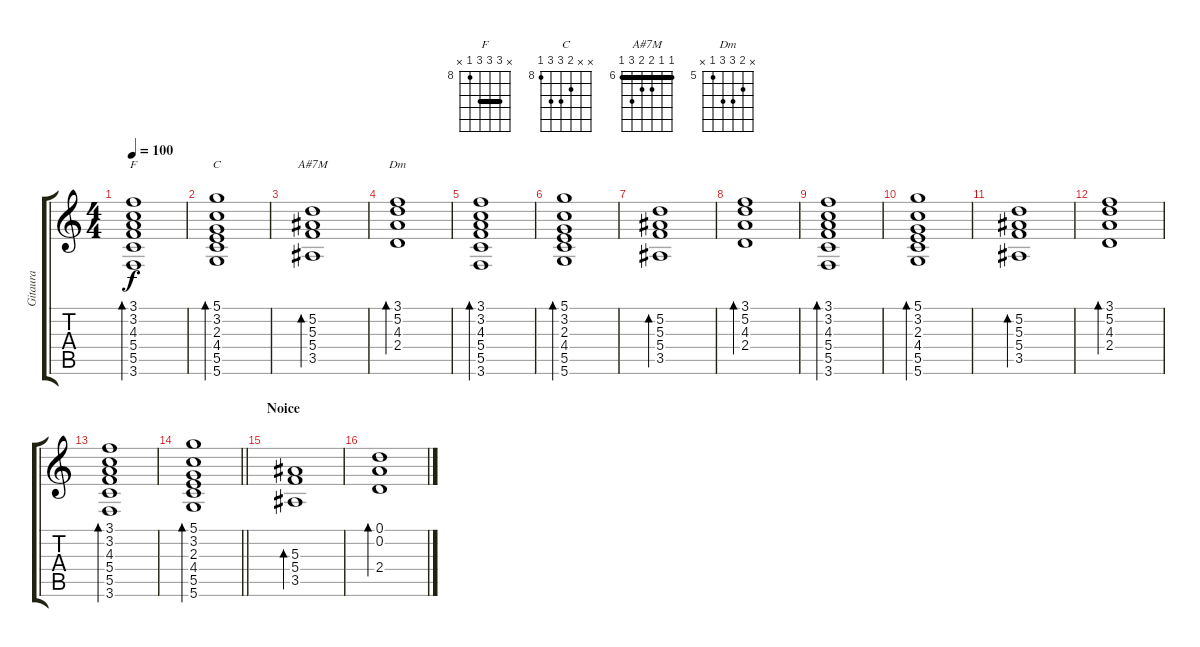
\track ("Gitaura" "Gitaura") {instrument electricguitarjazz}
\staff {score tabs}
\tuning (D4 A3 F3 C3 G2 D2) {hide}
\chord ("F" x 10 10 10 8 x) {firstfret 8 barre 10}
\chord ("C" x x 9 10 10 8) {firstfret 8}
\chord ("A#7M" 6 6 7 7 8 6) {firstfret 6 barre 6}
\chord ("Dm" x 6 7 7 5 x) {firstfret 5}
\ts (4 4)
\tempo 100
\clef g2
\ks c
(3.1 3.2 4.3 5.4 5.5 3.6).1{bd 60 ch "F" dy f} |
(5.1 3.2 2.3 4.4 5.5 5.6).1{bd 60 ch "C"} |
(5.2 5.3 5.4 3.5).1{bd 60 ch "A#7M"} |
(3.1 5.2 4.3 2.4).1{bd 60 ch "Dm"} |
(3.1 3.2 4.3 5.4 5.5 3.6).1{bd 60} |
(5.1 3.2 2.3 4.4 5.5 5.6).1{bd 60} |
(5.2 5.3 5.4 3.5).1{bd 60} |
(3.1 5.2 4.3 2.4).1{bd 60} |
(3.1 3.2 4.3 5.4 5.5 3.6).1{bd 60} |
(5.1 3.2 2.3 4.4 5.5 5.6).1{bd 60} |
(5.2 5.3 5.4 3.5).1{bd 60} |
(3.1 5.2 4.3 2.4).1{bd 60} |
(3.1 3.2 4.3 5.4 5.5 3.6).1{bd 60} |
\barLineRight lightlight
(5.1 3.2 2.3 4.4 5.5 5.6).1{bd 60} |
\section ("" "Noice")
(5.3 5.4 3.5).1{bd 60 instrument distortionguitar} |
(0.1 0.2 2.4).1{bd 60}
